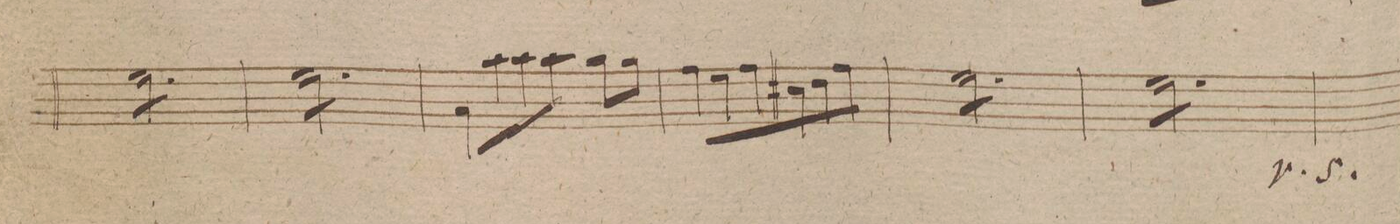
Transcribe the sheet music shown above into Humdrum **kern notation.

**kern	**dynam
*I"Viola.	*
*clefC3	*
*k[f#]	*
*M3/4	*
*tremolo	*
8f#\L	.
8f#\	.
8f#\	.
8f#\	.
8f#\	.
8f#\J	.
=61	=61
8f#\L	.
8f#\	.
8f#\	.
8f#\	.
8f#\	.
8f#\J	.
=62	=62
*Xtremolo	*
8B/L	.
8b\	.
8b\	.
8b\J	.
8a\L	.
8a\J	.
=63	=63
8g\L	.
8f#\	.
8g\	.
8d#X\	.
8e\	.
8g\J	.
=64	=64
*tremolo	*
8f#\L	.
8f#\	.
8f#\	.
8f#\	.
8f#\	.
8f#\J	.
=65	=65
8f#\L	.
8f#\	.
8f#\	.
8f#\	.
8f#\	.
8f#\J	.
=66	=66
*-	*-
